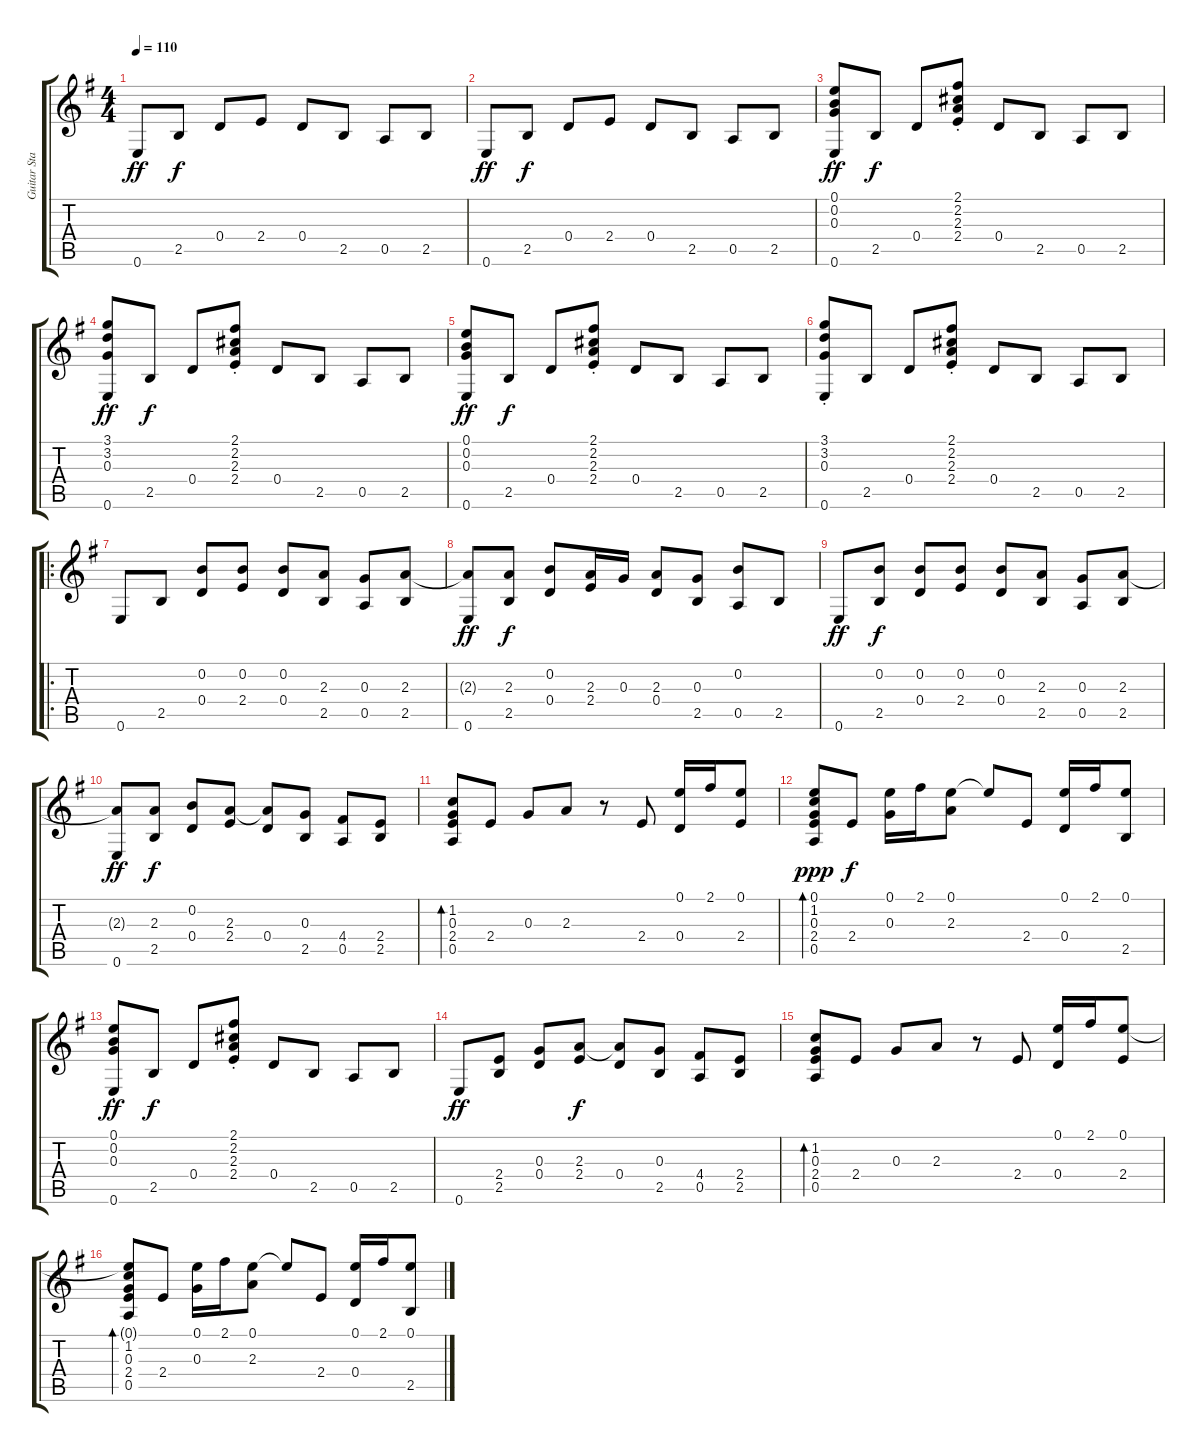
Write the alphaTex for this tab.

\track ("Guitar Standard" "Guitar Sta") {instrument acousticguitarsteel}
\staff {score tabs}
\tuning (E4 B3 G3 D3 A2 E2) {hide}
\ts (4 4)
\tempo 110
\clef g2
\ks g
0.6.8{dy ff instrument acousticguitarsteel} 2.5.8{dy f} 0.4.8 2.4.8 0.4.8 2.5.8 0.5.8 2.5.8 |
0.6.8{dy ff} 2.5.8{dy f} 0.4.8 2.4.8 0.4.8 2.5.8 0.5.8 2.5.8 |
(0.1{st} 0.2{st} 0.3{st} 0.6).8{dy ff} 2.5.8{dy f} 0.4.8 (2.1{st} 2.2{st} 2.3{st} 2.4).8 0.4.8 2.5.8 0.5.8 2.5.8 |
(3.1{st} 3.2{st} 0.3{st} 0.6).8{dy ff} 2.5.8{dy f} 0.4.8 (2.1{st} 2.2{st} 2.3{st} 2.4).8 0.4.8 2.5.8 0.5.8 2.5.8 |
(0.1{st} 0.2{st} 0.3{st} 0.6).8{dy ff} 2.5.8{dy f} 0.4.8 (2.1{st} 2.2{st} 2.3{st} 2.4).8 0.4.8 2.5.8 0.5.8 2.5.8 |
(3.1{st} 3.2{st} 0.3{st} 0.6).8 2.5.8 0.4.8 (2.1{st} 2.2{st} 2.3{st} 2.4).8 0.4.8 2.5.8 0.5.8 2.5.8 |
\ro
0.6.8 2.5.8 (0.2 0.4).8 (0.2 2.4).8 (0.2 0.4).8 (2.3 2.5).8 (0.3 0.5).8 (2.3 2.5).8 |
(2.3{t} 0.6).8{dy ff} (2.3 2.5).8{dy f} (0.2 0.4).8 (2.3 2.4).16 0.3.16 (2.3 0.4).8 (0.3 2.5).8 (0.2 0.5).8 2.5.8 |
0.6.8{dy ff} (0.2 2.5).8{dy f} (0.2 0.4).8 (0.2 2.4).8 (0.2 0.4).8 (2.3 2.5).8 (0.3 0.5).8 (2.3 2.5).8 |
(2.3{t} 0.6).8{dy ff} (2.3 2.5).8{dy f} (0.2 0.4).8 (2.3 2.4).8 (2.3{t} 0.4).8 (0.3 2.5).8 (4.4 0.5).8 (2.4 2.5).8 |
(1.2 0.3 2.4 0.5).8{bd 60} 2.4.8 0.3.8 2.3.8 r.8 2.4.8 (0.1 0.4).16 2.1.16 (0.1 2.4).8 |
(0.1 1.2 0.3 2.4 0.5).8{bd 60 dy ppp} 2.4.8{dy f} (0.1 0.3).16 2.1.16 (0.1 2.3).8 0.1{t}.8 2.4.8 (0.1 0.4).16 2.1.16 (0.1 2.5).8 |
(0.1{st} 0.2{st} 0.3{st} 0.6).8{dy ff} 2.5.8{dy f} 0.4.8 (2.1{st} 2.2{st} 2.3{st} 2.4).8 0.4.8 2.5.8 0.5.8 2.5.8 |
0.6.8{dy ff} (2.4 2.5).8 (0.3 0.4).8 (2.3 2.4).8{dy f} (2.3{t} 0.4).8 (0.3 2.5).8 (4.4 0.5).8 (2.4 2.5).8 |
(1.2 0.3 2.4 0.5).8{bd 60} 2.4.8 0.3.8 2.3.8 r.8 2.4.8 (0.1 0.4).16 2.1.16 (0.1 2.4).8 |
(0.1{t} 1.2 0.3 2.4 0.5).8{bd 60} 2.4.8 (0.1 0.3).16 2.1.16 (0.1 2.3).8 0.1{t}.8 2.4.8 (0.1 0.4).16 2.1.16 (0.1 2.5).8
